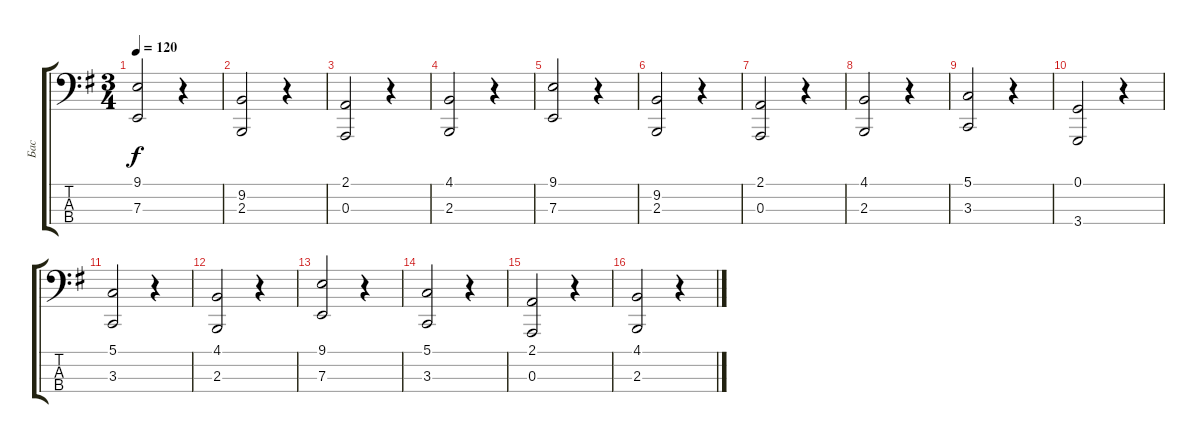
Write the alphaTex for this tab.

\track ("Бас" "Бас") {instrument tuba}
\staff {score tabs}
\tuning (G2 D2 A1 E1) {hide}
\ts (3 4)
\tempo 120
\clef f4
\ks g
(9.1 7.3).2{dy f} r.4 |
(9.2 2.3).2 r.4 |
(2.1 0.3).2 r.4 |
(4.1 2.3).2 r.4 |
(9.1 7.3).2 r.4 |
(9.2 2.3).2 r.4 |
(2.1 0.3).2 r.4 |
(4.1 2.3).2 r.4 |
(5.1 3.3).2 r.4 |
(0.1 3.4).2 r.4 |
(5.1 3.3).2 r.4 |
(4.1 2.3).2 r.4 |
(9.1 7.3).2 r.4 |
(5.1 3.3).2 r.4 |
(2.1 0.3).2 r.4 |
(4.1 2.3).2 r.4
